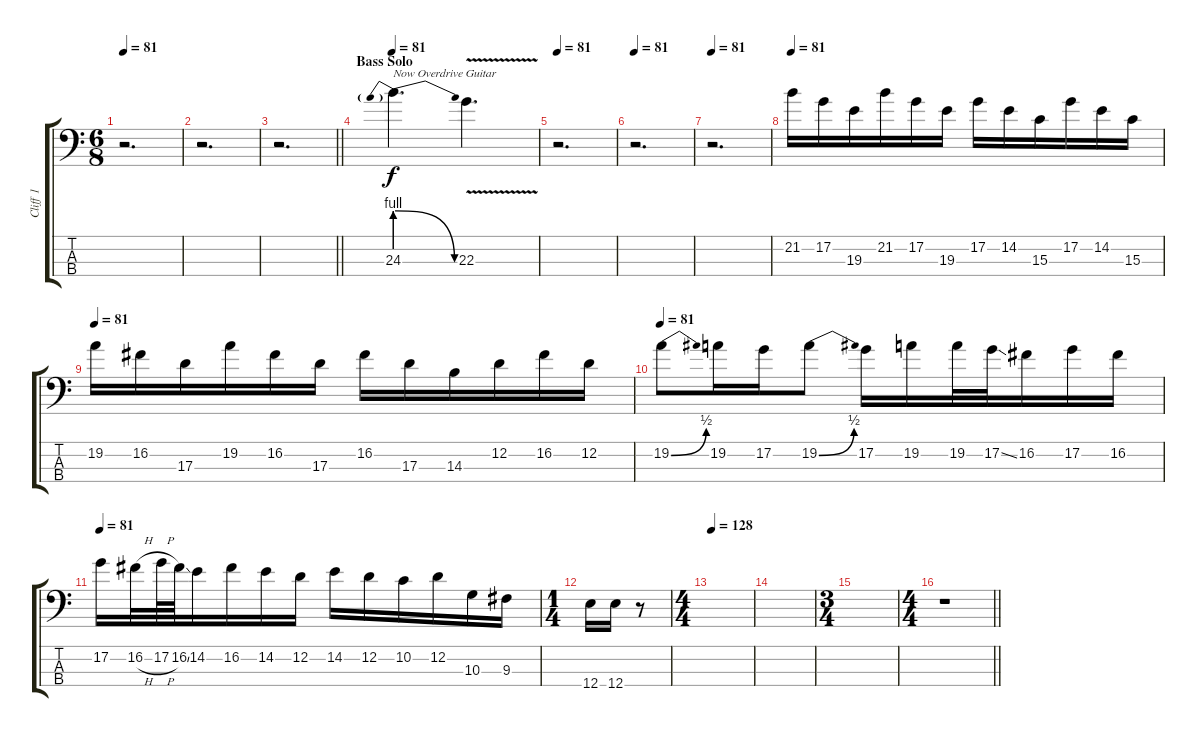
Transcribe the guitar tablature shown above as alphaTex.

\track ("Cliff 1" "Cliff 1") {instrument electricbassfinger}
\staff {score tabs}
\tuning (G2 D2 A1 E1) {hide}
\ts (6 8)
\tempo 81
\clef f4
\ks c
r.2{d dy f} |
r.2{d} |
\barLineRight lightlight
r.2{d} |
\section ("" "Bass Solo")
\tempo 81
24.3{be (prebendrelease 0 4 60 0)}.4{d txt "Now Overdrive Guitar" volume 16 instrument overdrivenguitar} 22.3{v}.4{d} |
\tempo 81
r.2{d} |
\tempo 81
r.2{d} |
\tempo 81
r.2{d} |
\tempo 81
21.2.16 17.2.16 19.3.16 21.2.16 17.2.16 19.3.16 17.2.16 14.2.16 15.3.16 17.2.16 14.2.16 15.3.16 |
\tempo 81
19.2.16 16.2.16 17.3.16 19.2.16 16.2.16 17.3.16 16.2.16 17.3.16 14.3.16 12.2.16 16.2.16 12.2.16 |
\tempo 81
19.2{be (bend 0 0 60 2)}.8 19.2.16 17.2.16 19.2{be (bend 0 0 60 2)}.8 17.2.16 19.2.16 19.2.32 17.2{ss}.32 16.2.16 17.2.16 16.2.16 |
\tempo 81
17.2.16 16.2{h}.32 17.2{h}.64 16.2{ss}.64 14.2.16 16.2.16 14.2.16 12.2.16 14.2.16 12.2.16 10.2.16 12.2.16 10.3.16 9.3.16 |
\ts (1 4)
12.4.16 12.4.16 r.8 |
\ts (4 4)
\tempo 128
|
|
\ts (3 4)
|
\ts (4 4)
\barLineRight lightlight
r.1
